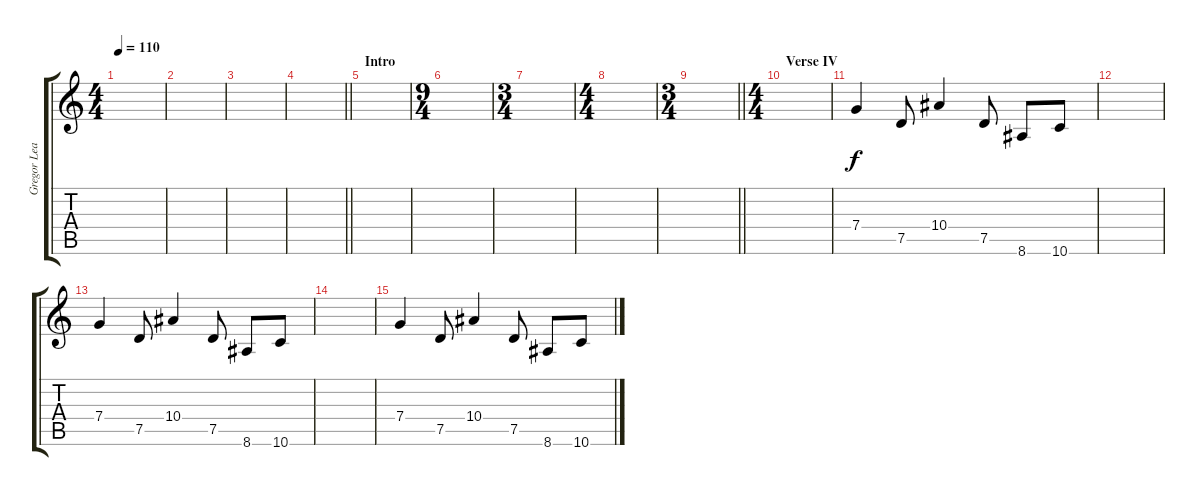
\track ("Gregor Lead" "Gregor Lea") {instrument distortionguitar}
\staff {score tabs}
\tuning (D4 A3 F3 C3 G2 D2) {hide}
\ts (4 4)
\tempo 110
\clef g2
\ks c
|
|
|
\barLineRight lightlight
|
\section ("" "Intro")
|
\ts (9 4)
|
\ts (3 4)
|
\ts (4 4)
|
\ts (3 4)
\barLineRight lightlight
|
\ts (4 4)
\section ("" "Verse IV")
|
7.4.4{volume 16} 7.5.8 10.4.4 7.5.8 8.6.8 10.6.8 |
|
7.4.4 7.5.8 10.4.4 7.5.8 8.6.8 10.6.8 |
|
7.4.4 7.5.8 10.4.4 7.5.8 8.6.8 10.6.8
